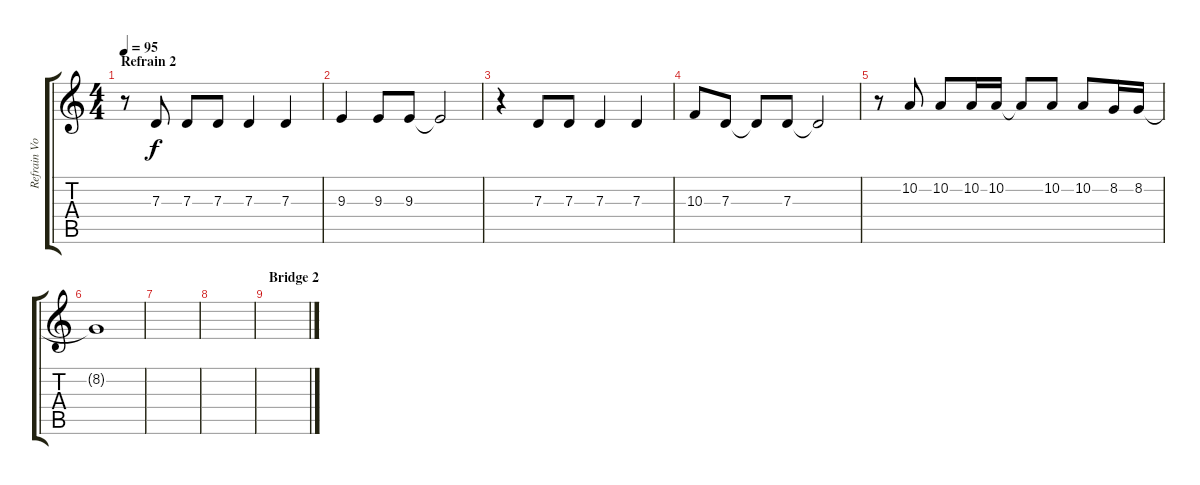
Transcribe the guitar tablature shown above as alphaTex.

\track ("Refrain Voice" "Refrain Vo") {instrument stringensemble1}
\staff {score tabs}
\tuning (E4 B3 G3 D3 A2 E2) {hide}
\ts (4 4)
\section ("" "Refrain 2")
\tempo 95
\clef g2
\ks c
r.8{dy f} 7.3.8 7.3.8 7.3.8 7.3.4 7.3.4 |
9.3.4 9.3.8 9.3.8 9.3{t}.2 |
r.4 7.3.8 7.3.8 7.3.4 7.3.4 |
10.3.8 7.3.8 7.3{t}.8 7.3.8 7.3{t}.2 |
r.8 10.2.8 10.2.8 10.2.16 10.2.16 10.2{t}.8 10.2.8 10.2.8 8.2.16 8.2.16 |
8.2{t}.1 |
|
|
\section ("" "Bridge 2")
